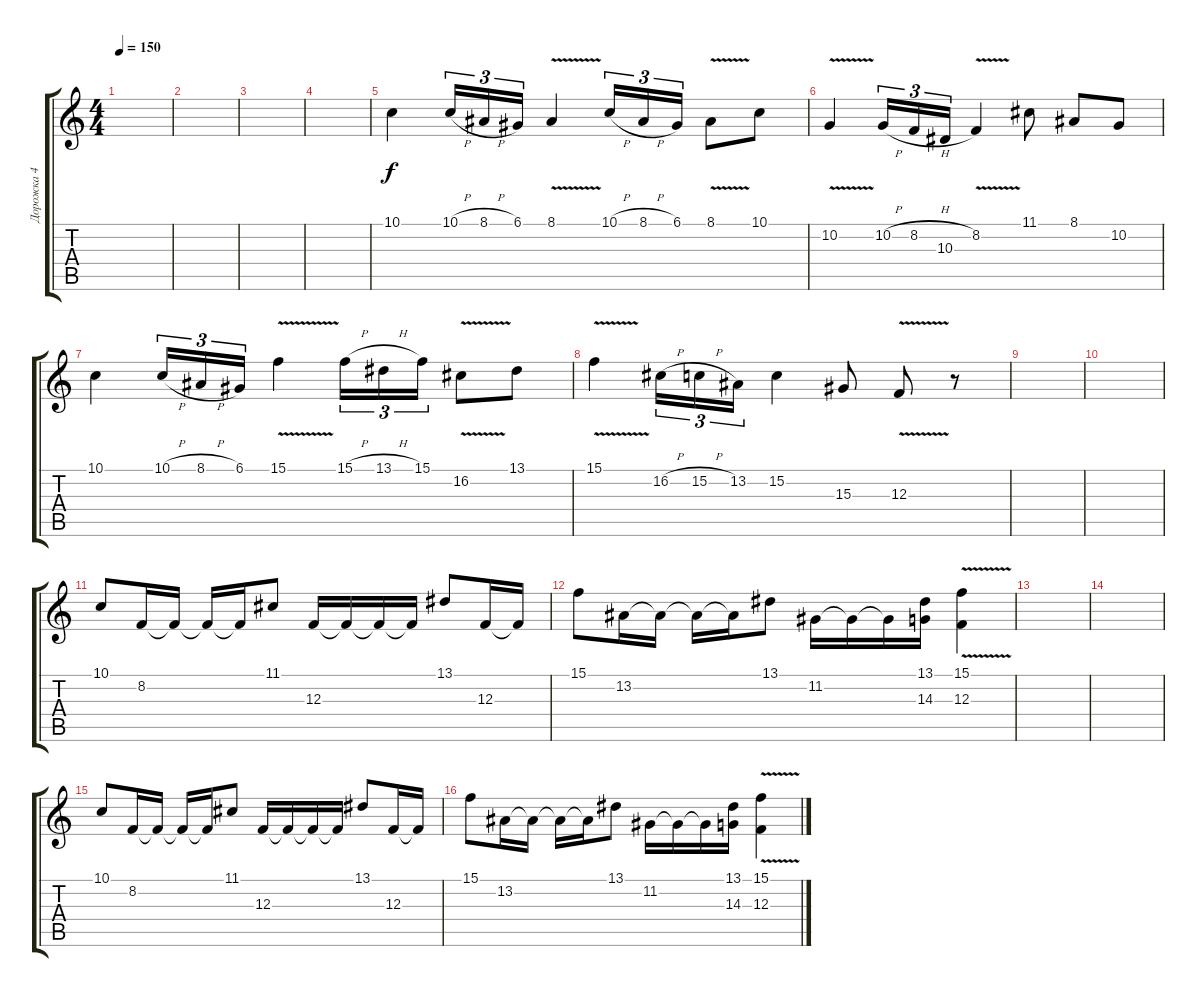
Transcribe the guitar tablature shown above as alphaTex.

\track ("Дорожка 4" "Дорожка 4") {instrument flute}
\staff {score tabs}
\tuning (D4 A3 F3 C3 G2 D2) {hide}
\ts (4 4)
\tempo 150
\clef g2
\ks c
|
|
|
|
10.1.4 10.1{h}.16{tu (3 2)} 8.1{h}.16{tu (3 2)} 6.1.16{tu (3 2)} 8.1{v}.4 10.1{h}.16{tu (3 2)} 8.1{h}.16{tu (3 2)} 6.1.16{tu (3 2)} 8.1{v}.8 10.1.8 |
10.2{v}.4 10.2{h}.16{tu (3 2)} 8.2{h}.16{tu (3 2)} 10.3.16{tu (3 2)} 8.2{v}.4 11.1.8 8.1.8 10.2.8 |
10.1.4 10.1{h}.16{tu (3 2)} 8.1{h}.16{tu (3 2)} 6.1.16{tu (3 2)} 15.1{v}.4 15.1{h}.16{tu (3 2)} 13.1{h}.16{tu (3 2)} 15.1.16{tu (3 2)} 16.2{v}.8 13.1.8 |
15.1{v}.4 16.2{h}.16{tu (3 2)} 15.2{h}.16{tu (3 2)} 13.2.16{tu (3 2)} 15.2.4 15.3.8 12.3{v}.8 r.8 |
|
|
10.1.8 8.2.16 8.2{t}.16 8.2{t}.16 8.2{t}.16 11.1.8 12.3.16 12.3{t}.16 12.3{t}.16 12.3{t}.16 13.1.8 12.3.16 12.3{t}.16 |
15.1.8 13.2.16 13.2{t}.16 13.2{t}.16 13.2{t}.16 13.1.8 11.2.16 11.2{t}.16 11.2{t}.16 (13.1 14.3).16 (15.1 12.3{v}).4 |
|
|
10.1.8 8.2.16 8.2{t}.16 8.2{t}.16 8.2{t}.16 11.1.8 12.3.16 12.3{t}.16 12.3{t}.16 12.3{t}.16 13.1.8 12.3.16 12.3{t}.16 |
15.1.8 13.2.16 13.2{t}.16 13.2{t}.16 13.2{t}.16 13.1.8 11.2.16 11.2{t}.16 11.2{t}.16 (13.1 14.3).16 (15.1 12.3{v}).4
